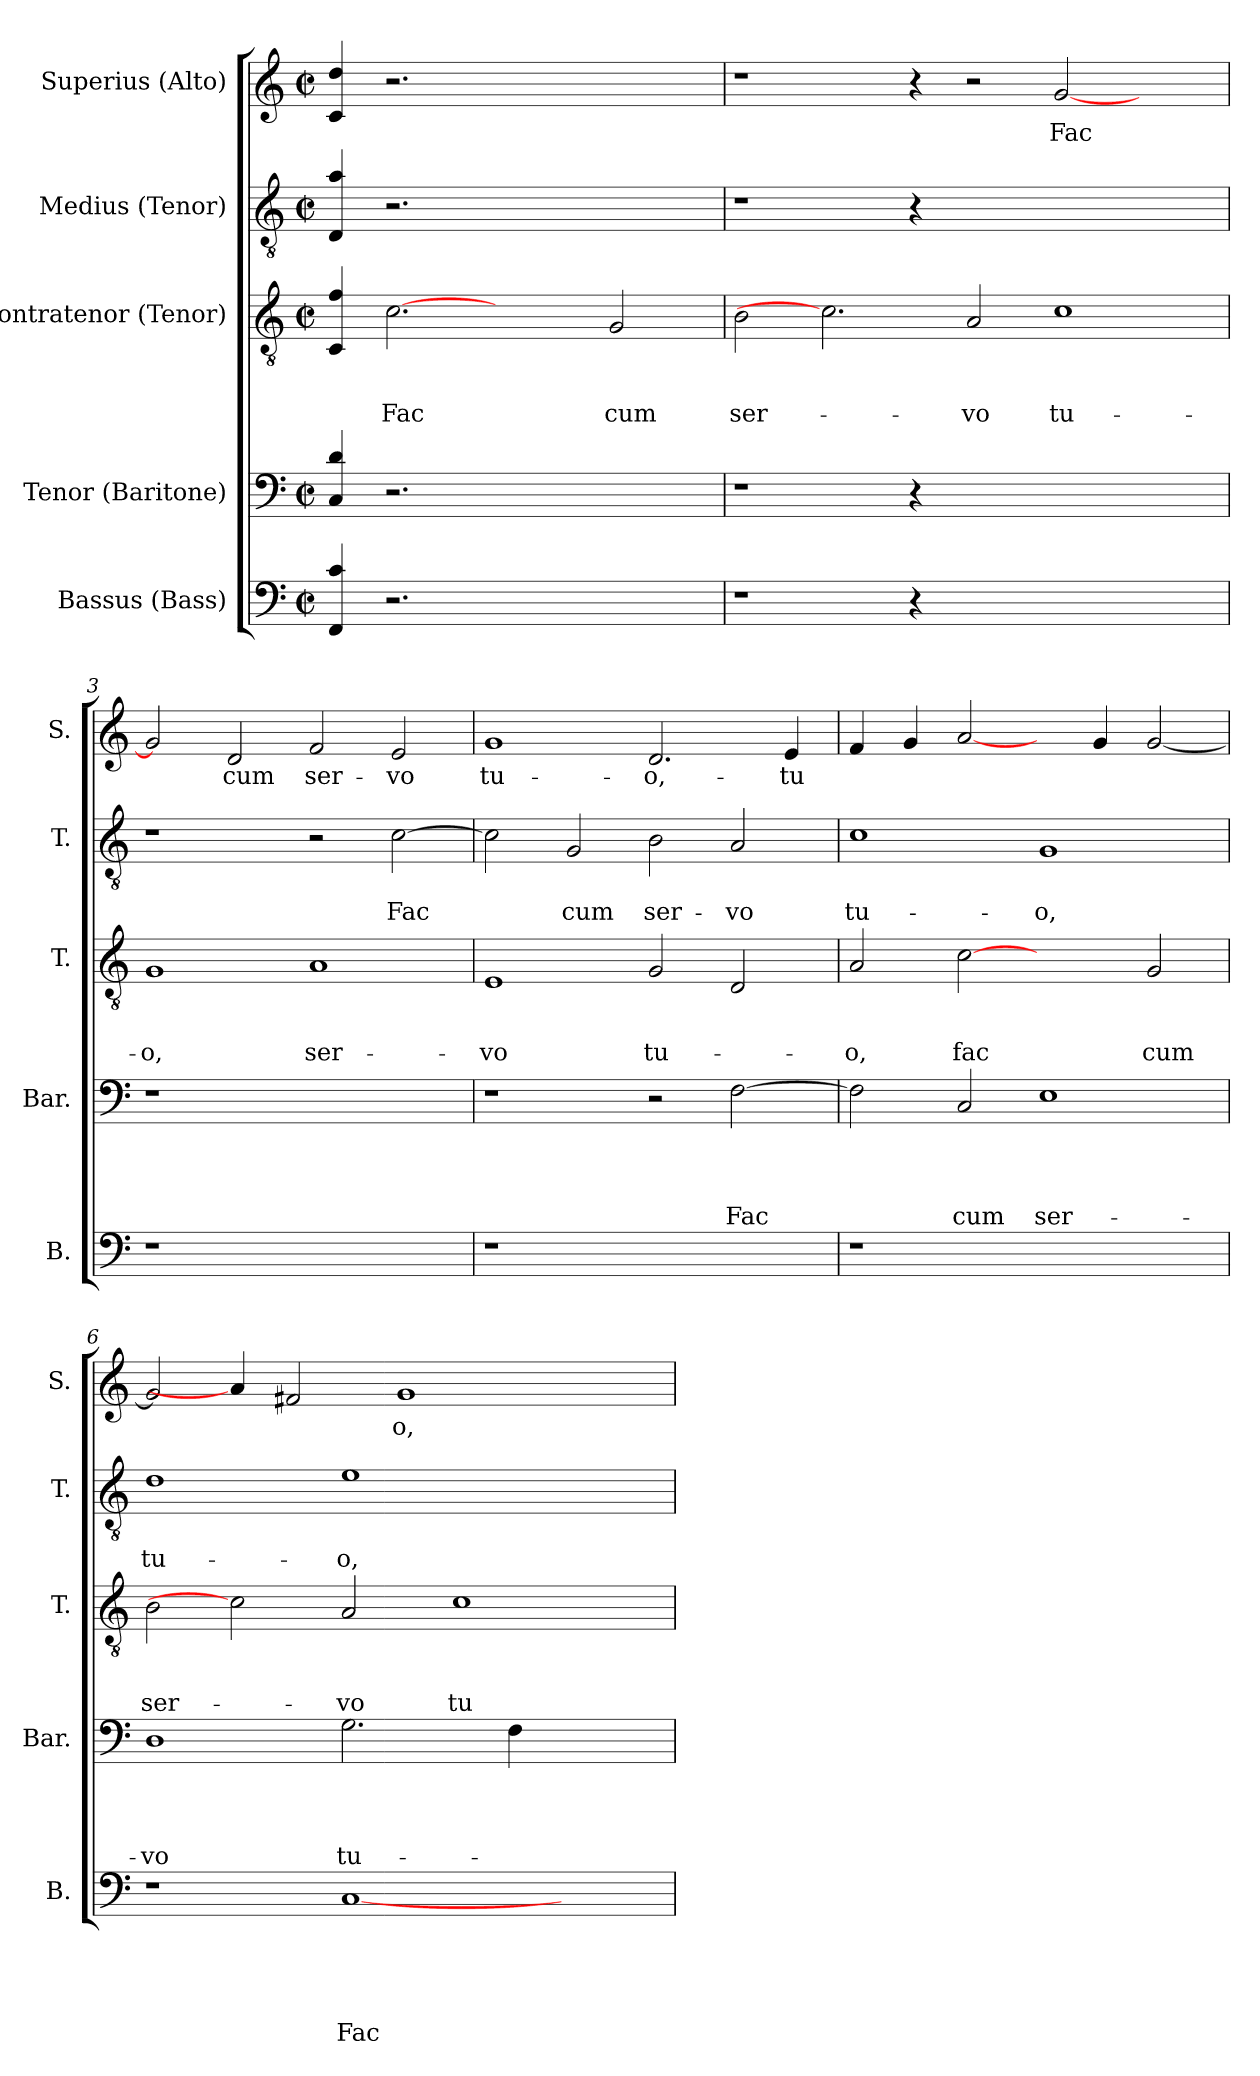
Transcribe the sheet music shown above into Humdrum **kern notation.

**kern	**text	**text	**text	**text	**text	**kern	**text	**text	**text	**text	**kern	**text	**text	**text	**kern	**text	**text	**kern	**text
*part5	*part5	*part5	*part5	*part5	*part5	*part4	*part4	*part4	*part4	*part4	*part3	*part3	*part3	*part3	*part2	*part2	*part2	*part1	*part1
*staff5	*staff5	*staff5	*staff5	*staff5	*staff5	*staff4	*staff4	*staff4	*staff4	*staff4	*staff3	*staff3	*staff3	*staff3	*staff2	*staff2	*staff2	*staff1	*staff1
*I"Bassus (Bass)	*	*	*	*	*	*I"Tenor (Baritone)	*	*	*	*	*I"Contratenor (Tenor)	*	*	*	*I"Medius (Tenor)	*	*	*I"Superius (Alto)	*
*I'B.	*	*	*	*	*	*I'Bar.	*	*	*	*	*I'T.	*	*	*	*I'T.	*	*	*I'S.	*
*clefF4	*	*	*	*	*	*clefF4	*	*	*	*	*clefGv2	*	*	*	*clefGv2	*	*	*clefG2	*
*k[]	*	*	*	*	*	*k[]	*	*	*	*	*k[]	*	*	*	*k[]	*	*	*k[]	*
*C:	*	*	*	*	*	*C:	*	*	*	*	*C:	*	*	*	*C:	*	*	*C:	*
*M2/2	*	*	*	*	*	*M2/2	*	*	*	*	*M2/2	*	*	*	*M2/2	*	*	*M2/2	*
*met(c|)	*	*	*	*	*	*met(c|)	*	*	*	*	*met(c|)	*	*	*	*met(c|)	*	*	*met(c|)	*
=1	=1	=1	=1	=1	=1	=1	=1	=1	=1	=1	=1	=1	=1	=1	=1	=1	=1	=1	=1
4FF/ 4c/	.	.	.	.	.	4C/ 4d/	.	.	.	.	4C/ 4f/	.	.	.	4D/ 4a/	.	.	4c/ 4dd/	.
!	!	!	!	!	!	!	!	!	!	!	!	!	!	!LO:LY:b	!	!	!	!	!
2.r	.	.	.	.	.	2.r	.	.	.	.	[2.c	.	.	Fac	2.r	.	.	2.r	.
1ryy	.	.	.	.	.	1ryy	.	.	.	.	2.ryy	.	.	.	1ryy	.	.	1ryy	.
!	!	!	!	!	!	!	!	!	!	!	!	!	!	!LO:LY:b	!	!	!	!	!
.	.	.	.	.	.	.	.	.	.	.	2G/	.	.	cum	.	.	.	.	.
4ryy	.	.	.	.	.	4ryy	.	.	.	.	.	.	.	.	4ryy	.	.	4ryy	.
=2	=2	=2	=2	=2	=2	=2	=2	=2	=2	=2	=2	=2	=2	=2	=2	=2	=2	=2	=2
!LO:N:vis=1	!	!	!	!	!	!LO:N:vis=1	!	!	!	!	!	!	!	!LO:LY:b	!LO:N:vis=1	!	!	!	!
1r	.	.	.	.	.	1r	.	.	.	.	2B\	.	.	ser-	1r	.	.	1r	.
.	.	.	.	.	.	.	.	.	.	.	2.c]	.	.	.	.	.	.	.	.
4r	.	.	.	.	.	4r	.	.	.	.	.	.	.	.	4r	.	.	4r	.
!	!	!	!	!	!	!	!	!	!	!	!	!	!	!LO:LY:b	!	!	!	!	!
1.ryy	.	.	.	.	.	1.ryy	.	.	.	.	2A/	.	.	-vo	1.ryy	.	.	2r	.
!	!	!	!	!	!	!	!	!	!	!	!	!	!	!LO:LY:b	!	!	!	!	!LO:LY:b
.	.	.	.	.	.	.	.	.	.	.	1c	.	.	tu-	.	.	.	[<2g/	Fac
.	.	.	.	.	.	.	.	.	.	.	.	.	.	.	.	.	.	2ryy	.
=3	=3	=3	=3	=3	=3	=3	=3	=3	=3	=3	=3	=3	=3	=3	=3	=3	=3	=3	=3
!LO:N:vis=1	!	!	!	!	!	!LO:N:vis=1	!	!	!	!	!	!	!	!LO:LY:b	!	!	!	!	!
1r	.	.	.	.	.	1r	.	.	.	.	1G	.	.	-o,	1r	.	.	2g/]	.
!	!	!	!	!	!	!	!	!	!	!	!	!	!	!	!	!	!	!	!LO:LY:b
.	.	.	.	.	.	.	.	.	.	.	.	.	.	.	.	.	.	2d/	cum
!	!	!	!	!	!	!	!	!	!	!	!	!	!	!LO:LY:b	!	!	!	!	!LO:LY:b
1ryy	.	.	.	.	.	1ryy	.	.	.	.	1A	.	.	ser-	2r	.	.	2f/	ser-
!	!	!	!	!	!	!	!	!	!	!	!	!	!	!	!	!	!LO:LY:b	!	!LO:LY:b
.	.	.	.	.	.	.	.	.	.	.	.	.	.	.	[>2c\	.	Fac	2e/	-vo
=4	=4	=4	=4	=4	=4	=4	=4	=4	=4	=4	=4	=4	=4	=4	=4	=4	=4	=4	=4
!LO:N:vis=1	!	!	!	!	!	!	!	!	!	!	!	!	!	!LO:LY:b	!	!	!	!	!LO:LY:b
1r	.	.	.	.	.	1r	.	.	.	.	1E	.	.	-vo	2c\]	.	.	1g	tu-
!	!	!	!	!	!	!	!	!	!	!	!	!	!	!	!	!	!LO:LY:b	!	!
.	.	.	.	.	.	.	.	.	.	.	.	.	.	.	2G/	.	cum	.	.
!	!	!	!	!	!	!	!	!	!	!	!	!	!	!LO:LY:b	!	!	!LO:LY:b	!	!LO:LY:b
1ryy	.	.	.	.	.	2r	.	.	.	.	2G/	.	.	tu-	2B\	.	ser-	2.d/	-o,-
!	!	!	!	!	!	!	!	!	!	!LO:LY:b	!	!	!	!	!	!	!LO:LY:b	!	!
.	.	.	.	.	.	[<2F\	.	.	.	Fac	2D/	.	.	.	2A/	.	-vo	.	.
!	!	!	!	!	!	!	!	!	!	!	!	!	!	!	!	!	!	!	!LO:LY:b
.	.	.	.	.	.	.	.	.	.	.	.	.	.	.	.	.	.	4e/	-tu
!!LO:LB:g=z
=5	=5	=5	=5	=5	=5	=5	=5	=5	=5	=5	=5	=5	=5	=5	=5	=5	=5	=5	=5
!LO:N:vis=1	!	!	!	!	!	!	!	!	!	!	!	!	!	!LO:LY:b	!	!	!LO:LY:b	!	!
1r	.	.	.	.	.	2F\]	.	.	.	.	2A/	.	.	-o,	1c	.	tu-	4f/	.
.	.	.	.	.	.	.	.	.	.	.	.	.	.	.	.	.	.	4g/	.
!	!	!	!	!	!	!	!	!	!	!LO:LY:b	!	!	!	!LO:LY:b	!	!	!	!	!
.	.	.	.	.	.	2C/	.	.	.	cum	[2c	.	.	fac	.	.	.	[2a/	.
!	!	!	!	!	!	!	!	!	!	!LO:LY:b	!	!	!	!	!	!	!LO:LY:b	!	!
1ryy	.	.	.	.	.	1E	.	.	.	ser-	2ryy	.	.	.	1G	.	-o,	4ryy	.
.	.	.	.	.	.	.	.	.	.	.	.	.	.	.	.	.	.	4g/	.
!	!	!	!	!	!	!	!	!	!	!	!	!	!	!LO:LY:b	!	!	!	!	!
.	.	.	.	.	.	.	.	.	.	.	2G/	.	.	cum	.	.	.	[<2g/	.
=6	=6	=6	=6	=6	=6	=6	=6	=6	=6	=6	=6	=6	=6	=6	=6	=6	=6	=6	=6
!	!	!	!	!	!	!	!	!	!	!LO:LY:b	!	!	!	!LO:LY:b	!	!	!LO:LY:b	!	!
1r	.	.	.	.	.	1D	.	.	.	-vo	2B\	.	.	ser-	1d	.	tu-	2g/]	.
.	.	.	.	.	.	.	.	.	.	.	2c]	.	.	.	.	.	.	4a/]	.
.	.	.	.	.	.	.	.	.	.	.	.	.	.	.	.	.	.	2f#X/	.
!	!	!	!	!	!LO:LY:b	!	!	!	!	!LO:LY:b	!	!	!	!LO:LY:b	!	!	!LO:LY:b	!	!
[<1C	.	.	.	.	Fac	2.G\	.	.	.	tu-	2A/	.	.	-vo	1e	.	-o,	.	.
!	!	!	!	!	!	!	!	!	!	!	!	!	!	!	!	!	!	!	!LO:LY:b
.	.	.	.	.	.	.	.	.	.	.	.	.	.	.	.	.	.	1g	o,
!	!	!	!	!	!	!	!	!	!	!	!	!	!	!LO:LY:b	!	!	!	!	!
.	.	.	.	.	.	.	.	.	.	.	1c	.	.	tu-	.	.	.	.	.
.	.	.	.	.	.	4F\	.	.	.	.	.	.	.	.	.	.	.	.	.
2ryy	.	.	.	.	.	2ryy	.	.	.	.	.	.	.	.	2ryy	.	.	.	.
.	.	.	.	.	.	.	.	.	.	.	.	.	.	.	.	.	.	4ryy	.
=	=	=	=	=	=	=	=	=	=	=	=	=	=	=	=	=	=	=	=
*-	*-	*-	*-	*-	*-	*-	*-	*-	*-	*-	*-	*-	*-	*-	*-	*-	*-	*-	*-
